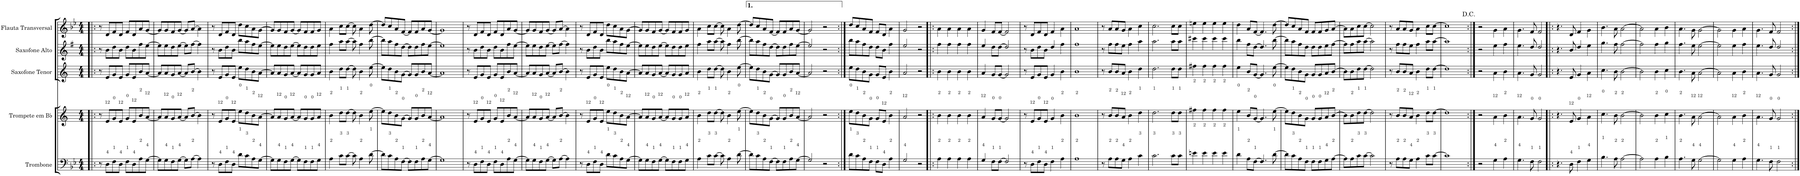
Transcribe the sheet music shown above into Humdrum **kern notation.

**kern	**kern	**kern	**kern	**kern
*part5	*part4	*part3	*part2	*part1
*staff5	*staff4	*staff3	*staff2	*staff1
*I"Trombone	*I"Trompete em Bb	*I"Saxofone Tenor	*I"Saxofone Alto	*I"Flauta Transversal
*I'Trb	*I'Tpt	*	*	*I'Fl.
*clefF4	*clefG2	*clefG2	*clefG2	*clefG2
*	*Trd1c2	*Trd8c14	*Trd5c9	*
*k[b-e-]	*k[]	*k[]	*k[f#]	*k[b-e-]
*M4/4	*M4/4	*M4/4	*M4/4	*M4/4
=1!|:	=1!|:	=1!|:	=1!|:	=1!|:
8r	8r	8r	8r	8r
8D\L	8e/L	8e/L	8b\L	8d/L
8F\	8g/	8g/	8dd\	8f/
8D\J	8e/J	8e/J	8b\J	8d/J
8F\L	8g/L	8g/L	8dd\L	8f/L
8D\	8e/	8e/	8b\	8d/
8A\	8b/	8b/	8ff#\	8a/
[8G\J	[8a/J	[8a/J	[8ee\J	[8g/J
=2	=2	=2	=2	=2
8G\L]	8a/L]	8a/L]	8ee\L]	8g/L]
8G\	8a/	8a/	8ee\	8g/
8F\	8g/	8g/	8dd\	8f/
[8G\J	[8a/J	[8a/J	[8ee\J	[8g/J
8G\L]	8a/L]	8a/L]	8ee\L]	8g/L]
[8A\J	[8b/J	[8b/J	[8ff#\J	[8a/J
4A\]	4b\]	4b\]	4ff#\]	4a\]
=3	=3	=3	=3	=3
8r	8r	8r	8r	8r
8D\L	8e/L	8e/L	8b\L	8d/L
8F\	8g/	8g/	8dd\	8f/
8D\J	8e/J	8e/J	8b\J	8d/J
8d\L	8ee\L	8ee\L	8bb\L	8dd\L
8c\	8dd\	8dd\	8aa\	8cc\
8A\	8b\	8b\	8ff#\	8a\
[8G\J	[8a\J	[8a\J	[8ee\J	[8g\J
=4	=4	=4	=4	=4
8G\L]	8a/L]	8a/L]	8ee\L]	8g/L]
8G\	8a/	8a/	8ee\	8g/
8F\	8g/	8g/	8dd\	8f/
[8G\J	[8a/J	[8a/J	[8ee\J	[8g/J
8G\L]	8a/L]	8a/L]	8ee\L]	8g/L]
8F\	8g/	8g/	8dd\	8f/
8F\	8g/	8g/	8dd\	8f/
8G\J	8a/J	8a/J	8ee\J	8g/J
=5	=5	=5	=5	=5
4A\	4b\	4b\	4ff#\	4a\
8c\L	8dd\L	8dd\L	8aa\L	8cc\L
[8c\J	[8dd\J	[8dd\J	[8aa\J	[8cc\J
8c\]	8dd\]	8dd\]	8aa\]	8cc\]
4A\	4b\	4b\	4ff#\	4a\
[8d\	[8ee\	[8ee\	[8bb\	[8dd\
=6	=6	=6	=6	=6
8d\L]	8ee\L]	8ee\L]	8bb\L]	8dd/L]
8c\	8dd\	8dd\	8aa\	8cc/
8A\	8b\	8b\	8ff#\	8a/
[8F\J	[8g\J	[8g\J	[8dd\J	[8f/J
8F\L]	8g/L]	8g/L]	8dd\L]	8f/L]
8F\	8g/	8g/	8dd\	8f/
8A\	8b/	8b/	8ff#\	8a/
[8G\J	[8a/J	[8a/J	[8ee\J	[8g/J
=7	=7	=7	=7	=7
1G]	1a]	1a]	1ee]	1g]
=8	=8	=8	=8	=8
8r	8r	8r	8r	8r
8D\L	8e/L	8e/L	8b\L	8d/L
8F\	8g/	8g/	8dd\	8f/
8D\J	8e/J	8e/J	8b\J	8d/J
8F\L	8g/L	8g/L	8dd\L	8f/L
8D\	8e/	8e/	8b\	8d/
8A\	8b/	8b/	8ff#\	8a/
[8G\J	[8a/J	[8a/J	[8ee\J	[8g/J
=9	=9	=9	=9	=9
8G\L]	8a/L]	8a/L]	8ee\L]	8g/L]
8G\	8a/	8a/	8ee\	8g/
8F\	8g/	8g/	8dd\	8f/
[8G\J	[8a/J	[8a/J	[8ee\J	[8g/J
8G\L]	8a/L]	8a/L]	8ee\L]	8g/L]
[8A\J	[8b/J	[8b/J	[8ff#\J	[8a/J
4A\]	4b\]	4b\]	4ff#\]	4a\]
=10	=10	=10	=10	=10
8r	8r	8r	8r	8r
8D\L	8e/L	8e/L	8b\L	8d/L
8F\	8g/	8g/	8dd\	8f/
8D\J	8e/J	8e/J	8b\J	8d/J
8d\L	8ee\L	8ee\L	8bb\L	8dd\L
8c\	8dd\	8dd\	8aa\	8cc\
8A\	8b\	8b\	8ff#\	8a\
[8G\J	[8a\J	[8a\J	[8ee\J	[8g\J
=11	=11	=11	=11	=11
8G\L]	8a/L]	8a/L]	8ee\L]	8g/L]
8G\	8a/	8a/	8ee\	8g/
8F\	8g/	8g/	8dd\	8f/
[8G\J	[8a/J	[8a/J	[8ee\J	[8g/J
8G\L]	8a/L]	8a/L]	8ee\L]	8g/L]
8F\	8g/	8g/	8dd\	8f/
8F\	8g/	8g/	8dd\	8f/
8G\J	8a/J	8a/J	8ee\J	8g/J
=12	=12	=12	=12	=12
4A\	4b\	4b\	4ff#\	4a\
8c\L	8dd\L	8dd\L	8aa\L	8cc\L
[8c\J	[8dd\J	[8dd\J	[8aa\J	[8cc\J
8c\]	8dd\]	8dd\]	8aa\]	8cc\]
4A\	4b\	4b\	4ff#\	4a\
[8d\	[8ee\	[8ee\	[8bb\	[8dd\
=13	=13	=13	=13	=13
8d\L]	8ee\L]	8ee\L]	8bb\L]	8dd/L]
8c\	8dd\	8dd\	8aa\	8cc/
8A\	8b\	8b\	8ff#\	8a/
[8F\J	[8g\J	[8g\J	[8dd\J	[8f/J
8F\L]	8g/L]	8g/L]	8dd\L]	8f/L]
8F\	8g/	8g/	8dd\	8f/
8A\	8b/	8b/	8ff#\	8a/
[8G\J	[8a/J	[8a/J	[8ee\J	[8g/J
=14	=14	=14	=14	=14
2G/]	2a/]	2a/]	2ee/]	2g/]
2r	2r	2r	2r	2r
=15:|!	=15:|!	=15:|!	=15:|!	=15:|!
8d\L	8ee\L	8ee\L	8bb\L	8dd/L
8c\	8dd\	8dd\	8aa\	8cc/
8A\	8b\	8b\	8ff#\	8a/
8F\J	8g\J	8g\J	8dd\J	8f/J
8F\L	8g/L	8g/L	8dd\L	8f/L
8D\J	8e/J	8e/J	8b\J	8d/J
4A\	4b\	4b\	4ff#\	4a\
=16	=16	=16	=16	=16
2G/	2a/	2a/	2ee/	2g/
2r	2r	2r	2r	2r
=17!|:	=17!|:	=17!|:	=17!|:	=17!|:
4A\	4b\	4b\	4ff#\	4a\
4A\	4b\	4b\	4ff#\	4a\
4A\	4b\	4b\	4ff#\	4a\
4A\	4b\	4b\	4ff#\	4a\
=18	=18	=18	=18	=18
4G/	4a/	4a/	4ee/	4g/
8F\L	8g/L	8g/L	8dd\L	8f/L
[8F\J	[8g/J	[8g/J	[8dd\J	[8f/J
2F/]	2g/]	2g/]	2dd/]	2f/]
=19	=19	=19	=19	=19
8r	8r	8r	8r	8r
8D\L	8e/L	8e/L	8b\L	8d/L
8F\	8g/	8g/	8dd\	8f/
8D\J	8e/J	8e/J	8b\J	8d/J
4F\	4g/	4g/	4dd/	4f/
4A\	4b\	4b\	4ff#\	4a\
=20	=20	=20	=20	=20
1A	1b	1b	1ff#	1a
=21	=21	=21	=21	=21
8r	8r	8r	8r	8r
8A\L	8b/L	8b/L	8ff#\L	8a/L
8A\	8b/	8b/	8ff#\	8a/
8G\J	8a/J	8a/J	8ee\J	8g/J
4A\	4b\	4b\	4ff#\	4a\
4c\	4dd\	4dd\	4aa\	4cc\
=22	=22	=22	=22	=22
2.c\	2.dd\	2.dd\	2.aa\	2.cc\
8c\L	8dd\L	8dd\L	8aa\L	8cc\L
8c\J	8dd\J	8dd\J	8aa\J	8cc\J
=23	=23	=23	=23	=23
4en\	4ff#X\	4ff#X\	4ccc#X\	4een\
4e\	4ff#\	4ff#\	4ccc#\	4ee\
4e\	4ff#\	4ff#\	4ccc#\	4ee\
4e\	4ff#\	4ff#\	4ccc#\	4ee\
=24	=24	=24	=24	=24
4d\	4ee\	4ee\	4bb\	4dd\
8A\L	8b/L	8b/L	8ff#\L	8a/L
[8F\J	[8g/J	[8g/J	[8dd\J	[8f/J
4.F/]	4.g/]	4.g/]	4.dd/]	4.f/]
[8d\	[8ee\	[8ee\	[8bb\	[8dd\
=25	=25	=25	=25	=25
8d\L]	8ee\L]	8ee\L]	8bb\L]	8dd/L]
8c\	8dd\	8dd\	8aa\	8cc/
8A\	8b\	8b\	8ff#\	8a/
8F\J	8g\J	8g\J	8dd\J	8f/J
8F\L	8g/L	8g/L	8dd\L	8f/L
8F\	8g/	8g/	8dd\	8f/
8G\	8a/	8a/	8ee\	8g/
[8A\J	[8b/J	[8b/J	[8ff#\J	[8a/J
=26	=26	=26	=26	=26
8A\L]	8b\L]	8b\L]	8ff#\L]	8a\L]
8A\	8b\	8b\	8ff#\	8a\
8c\	8dd\	8dd\	8aa\	8cc\
[8c\J	[8dd\J	[8dd\J	[8aa\J	[8cc\J
2c\]	2dd\]	2dd\]	2aa\]	2cc\]
=27	=27	=27	=27	=27
8r	8r	8r	8r	8r
8A\L	8b/L	8b/L	8ff#\L	8a/L
8A\	8b/	8b/	8ff#\	8a/
8G\J	8a/J	8a/J	8ee\J	8g/J
4A\	4b\	4b\	4ff#\	4a\
8c\L	8dd\L	8dd\L	8aa\L	8cc\L
[8c\J	[8dd\J	[8dd\J	[8aa\J	[8cc\J
=28	=28	=28	=28	=28
1c]	1dd]	1dd]	1aa]	1cc]
=29:|!	=29:|!	=29:|!	=29:|!	=29:|!
2r	2r	2r	2r	2r
4G\	4a\	4a\	4ee\	4g\
4A\	4b\	4b\	4ff#\	4a\
=30	=30	=30	=30	=30
4.G\	4.a\	4.a\	4.ee\	4.g\
8F\	8g/	8g/	8dd/	8f/
2F\	2g/	2g/	2dd/	2f/
=31!|:	=31!|:	=31!|:	=31!|:	=31!|:
4.r	4.r	4.r	4.r	4.r
8D\	8e/	8e/	8b/	8d/
4F\	4g/	4g/	4dd/	4f/
4G\	4a\	4a\	4ee\	4g\
=32	=32	=32	=32	=32
4.B-\	4.cc\	4.cc\	4.gg\	4.b-\
8A\	8b\	8b\	8ff#\	8a\
[2A\	[2b\	[2b\	[2ff#\	[2a\
=33	=33	=33	=33	=33
2A\]	2b\]	2b\]	2ff#\]	2a\]
4A\	4b\	4b\	4ff#\	4a\
4B-\	4cc\	4cc\	4gg\	4b-\
=34	=34	=34	=34	=34
4.A\	4.b\	4.b\	4.ff#\	4.a\
8G\	8a\	8a\	8ee\	8g\
[2G\	[2a\	[2a\	[2ee\	[2g\
=35	=35	=35	=35	=35
2G\]	2a\]	2a\]	2ee\]	2g\]
4G\	4a\	4a\	4ee\	4g\
4A\	4b\	4b\	4ff#\	4a\
=36	=36	=36	=36	=36
4.G\	4.a\	4.a\	4.ee\	4.g\
8F\	8g/	8g/	8dd/	8f/
2F\	2g/	2g/	2dd/	2f/
=:|!	=:|!	=:|!	=:|!	=:|!
*-	*-	*-	*-	*-
